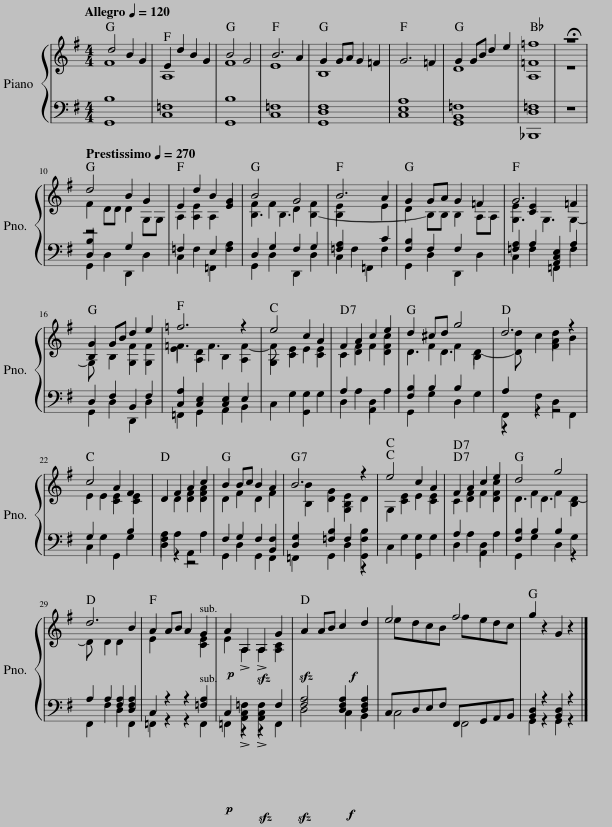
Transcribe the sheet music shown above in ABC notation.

X:1
%%score { ( 1 2 5 7 ) | ( 3 4 6 ) }
L:1/8
Q:1/4=120
M:4/4
I:linebreak $
K:G
V:1 treble
V:2 treble
V:5 treble
V:7 treble
V:3 bass
V:4 bass
V:6 bass
V:1
 d4 B2 G2 | E2 d2 B2 G2 | B4 G4 | B6 A2 | G2 GA G2 =F2 | %5
 G6 =F2 | G2 GB d2 e2 | [A,=F=f]8 | !fermata!z8 |$[Q:1/4=270] d4 B2 G2 | %10
 E2 d2 B2 [EG]2 | B4 G4 | B6 A2 | G2 GA G2 =F2 | G6 =F2 |$ %15
 G2 GB d2 e2 | =f6 z2 | e4 c2 A2 | F2 A2 c2 e2 | d2 ^cd g4 | %20
 d6 B2 |$ c4 A2 F2 | D2 F2 A2 c2 | B2 Bc B2 A2 | B6 z2 | %25
 e4 c2 A2 | F2 A2 c2 e2 | d4 g4 |$ d6 B2 | A2 AB A2 G2 | %30
!p! A2!sfz! A,2!sfz! A,2!f! G2 | A2 AB c2 d2 | e4 f4 | g2 z2 G2 z2 |] %34
V:2
 F8 | A,8 | F8 | E8 | B,8 | %5
 x8 | D8 | x8 | z8 |$ F2 DD D2 G,G, | %10
 A,2 [A,E]2 A,2 x2 | B,3 B,3 B,2- | E2 x6 | D2 B,B, B,2 A,A, | G,3 G,3 G,2- |$ %15
 G, x B,2 [G,F]2 [G,F]2 | =F3 F3 F2- | F x [CE]2 E2 [CE]2 | C2 [DF]2 F2 [DFc]2 | x2 F2 F2 B,2 | %20
 d2 c2 d2 x2 |$ x2 E2 [CE]2 [CE]2 | x2 D2 [DF]2 [DFA]2 | D2 F2 D2 F2 | B2 [DG]2 [G,B,E]2 D2 | %25
 x2 [CE]2 E2 [CE]2 | C2 [DF]2 F2 [DFc]2 | D3 D3 [B,D-]2 |$ D x D2 D2 x2 | E2 x4 [CE]2 | %30
 E2 !>!A,2 !>!A,2 [A,C]2 | x8 | edcB fedc | x8 |] %34
V:3
 G,,8 | C,8 | G,,8 | C,8 | [G,,D,]8 | %5
 C,8 | G,,8 | [_B,,,D,=F,]8 | z8 |$ G,,2 D,2 D,,2 D,2 | %10
 C,2 =F,2 =F,,2 [F,A,]2 | G,,2 D,2 D,,2 D,2 | C,2 =F,2 =F,,2 F,2 | G,,2 D,2 D,,2 D,2 | C,2 =F,2 =F,,2 F,2 |$ %15
 G,,2 D,2 D,,2 D,2 | =F,,2 G,,2 A,,2 B,,2 | C,2 G,2 G,,2 G,2 | D,2 A,2 A,,2 A,2 | G,,2 G,2 D,2 G,2 | %20
 F,,2 F,2 D,2 F,,2 |$ C,2 G,2 G,,2 G,2 | D,2 A,2 A,,2 A,2 | G,,2 D,2 G,,2 F,,2 | =F,,2 G,,2 D,2 [G,,=F,B,]2 | %25
 C,2 G,2 G,,2 G,2 | D,2 A,2 A,,2 A,2 | G,,2 G,2 D,2 G,2 |$ F,,2 F,2 D,2 F,,2 | =F,,2 z2 z2 F,,2 | %30
!p! =F,,2!sfz! !>![A,,C,=F,]2!sfz! !>![A,,C,F,]2!f! F,,2 | D,4 C,2 B,,2 | C,4 F,,4 | G,,2 z2 G,,2 z2 |] %34
V:4
 B,8 | =F,8 | B,8 | =F,8 | F,8 | %5
 [E,A,]8 | [B,,=F,]8 | x8 | x8 |$ [D,B,]2 x6 | %10
 =F,2 x2 E,2 x2 | D,2 G,2 F,2 G,2 | x8 | [F,B,]2 F,2 F,2 x2 | x8 |$ %15
 D,2 F,2 B,,2 F,2 | [C,A,]2 [C,E,]2 [C,E,]2 E,2 | x4 G,2 x2 | A,2 x2 D,2 x2 | x8 | %20
 z2 z2 z4 |$ G,2 x4 B,2 | [F,A,]2 z2 z4 | F,2 G,2 F,2 [B,,F,]2 | [D,G,]2 [=F,B,]2 F,2 z2 | %25
 x4 G,2 x2 | A,2 x2 D,2 x2 | [F,B,]2 B,2 B,2 z2 |$ A,2 A,2 [F,A,]2 [D,F,A,]2 | C,2 z2 z2 [=F,A,]2 | %30
 C,2 z2 z2 =F,2 | [F,A,]4 [D,F,A,]2 [D,F,A,]2 | C,D,E,F, F,,G,,A,,B,, | [B,,D,]2 z2 [B,,D,]2 z2 |] %34
V:5
 x8 | x8 | x8 | x8 | x8 | %5
 x8 | x8 | x8 | z8 |$ x8 | %10
 x8 | F2 F2 D2 F2 | x6 E2 | x8 | E2 [CE]2 x4 |$ %15
 B,2 x6 | E2 [A,D]2 B,2 A,2 | G,2 x6 | x8 | D3 D3 D2- | %20
 D x3 [FA]2 z2 |$ E2 x6 | x8 | x8 | B,2 x6 | %25
 G,2 x6 | x8 | x2 F2 F2 x2 |$ x8 | x8 | %30
 x8 | x8 | x8 | x8 |] %34
V:6
 x8 | x8 | x8 | x8 | x8 | %5
 x8 | x8 | x8 | x8 |$ z4 G,2 x2 | %10
 x8 | x8 | [=F,A,]2 x4 C2 | x8 | [=F,A,]2 A,2 [A,,C,E,]2 A,2 |$ %15
 x8 | x8 | x8 | x8 | [F,B,]2 B,2 B,2 x2 | %20
 A,2 x6 |$ x8 | x8 | x8 | x8 | %25
 x8 | x8 | x8 |$ x8 | x8 | %30
 x8 | x8 | x8 | x8 |] %34
V:7
 x8 | x8 | x8 | x8 | x8 | %5
 x8 | x8 | x8 | x8 |$ x8 | %10
 x8 | x8 | B,2 x6 | x8 | x8 |$ %15
 x8 | x8 | x8 | x8 | x8 | %20
 x8 |$ x8 | x8 | x8 | x8 | %25
 x8 | x8 | x8 |$ x8 | x8 | %30
 x8 | x8 | x8 | x8 |] %34
